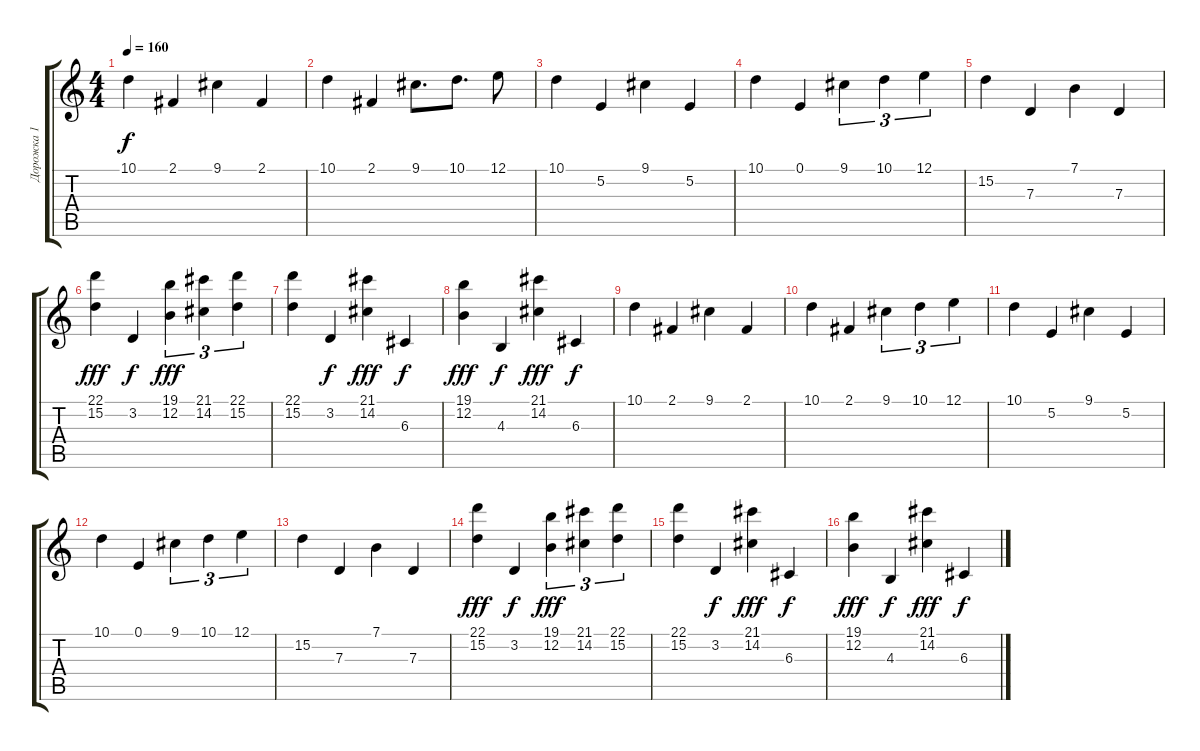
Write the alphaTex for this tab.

\track ("Дорожка 1" "Дорожка 1") {instrument acousticgrandpiano}
\staff {score tabs}
\tuning (E4 B3 G3 D3 A2 E2) {hide}
\ts (4 4)
\tempo 160
\clef g2
\ks c
10.1.4{dy f} 2.1.4 9.1.4 2.1.4 |
10.1.4 2.1.4 9.1.8{d} 10.1.8{d} 12.1.8 |
10.1.4 5.2.4 9.1.4 5.2.4 |
10.1.4 0.1.4 9.1.4{tu (3 2)} 10.1.4{tu (3 2)} 12.1.4{tu (3 2)} |
15.2.4 7.3.4 7.1.4 7.3.4 |
(22.1 15.2).4{dy fff} 3.2.4{dy f} (19.1 12.2).4{tu (3 2) dy fff} (21.1 14.2).4{tu (3 2)} (22.1 15.2).4{tu (3 2)} |
(22.1 15.2).4 3.2.4{dy f} (21.1 14.2).4{dy fff} 6.3.4{dy f} |
(19.1 12.2).4{dy fff} 4.3.4{dy f} (21.1 14.2).4{dy fff} 6.3.4{dy f} |
10.1.4 2.1.4 9.1.4 2.1.4 |
10.1.4 2.1.4 9.1.4{tu (3 2)} 10.1.4{tu (3 2)} 12.1.4{tu (3 2)} |
10.1.4 5.2.4 9.1.4 5.2.4 |
10.1.4 0.1.4 9.1.4{tu (3 2)} 10.1.4{tu (3 2)} 12.1.4{tu (3 2)} |
15.2.4 7.3.4 7.1.4 7.3.4 |
(22.1 15.2).4{dy fff} 3.2.4{dy f} (19.1 12.2).4{tu (3 2) dy fff} (21.1 14.2).4{tu (3 2)} (22.1 15.2).4{tu (3 2)} |
(22.1 15.2).4 3.2.4{dy f} (21.1 14.2).4{dy fff} 6.3.4{dy f} |
(19.1 12.2).4{dy fff} 4.3.4{dy f} (21.1 14.2).4{dy fff} 6.3.4{dy f}
